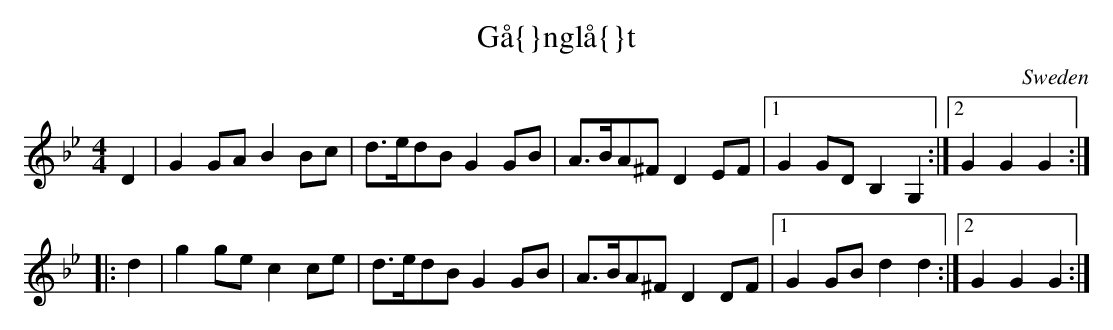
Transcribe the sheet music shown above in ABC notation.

X:1
T:G\aa{}ngl\aa{}t
O:Sweden
M:4/4
K:Gm
D2|\
G2GA B2Bc| d>edB G2GB| A>BA^F D2EF\
|1 G2GD B,2 G,2 :|2 G2G2 G2::
d2|\
g2ge c2ce| d>edB G2GB| A>BA^F D2DF \
|1 G2GB d2d2 :|2 G2G2 G2:|
